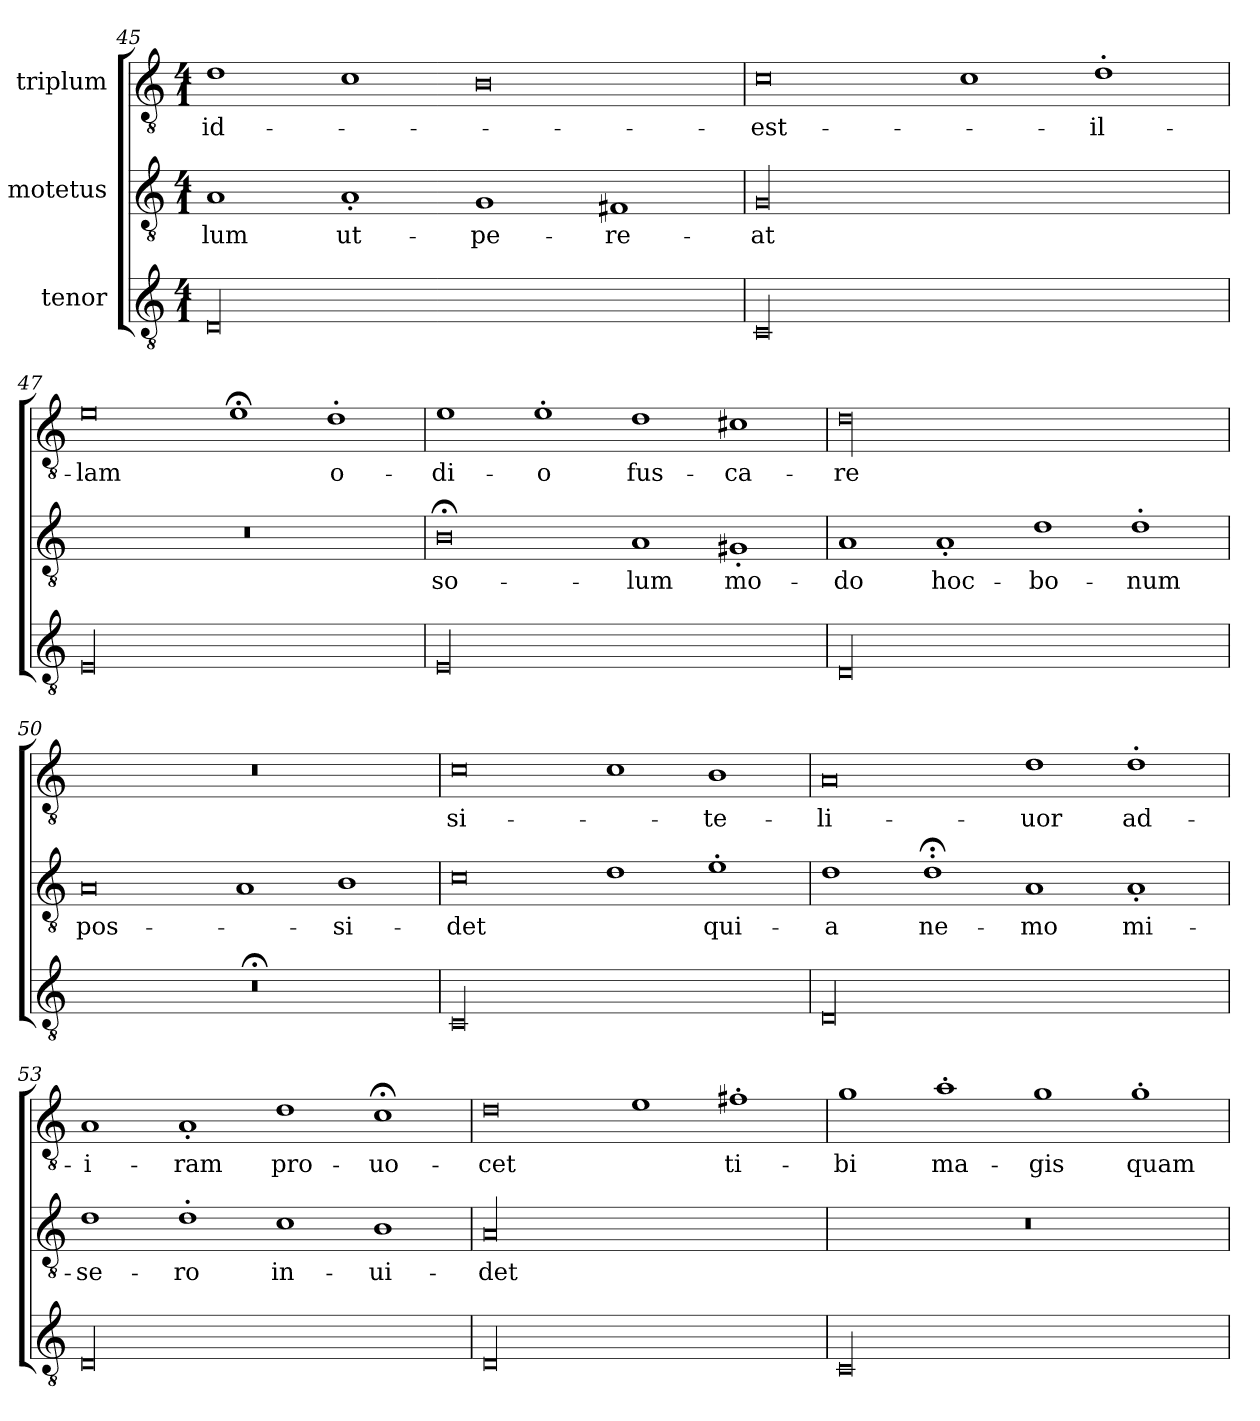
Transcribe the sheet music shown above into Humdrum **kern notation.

**kern	**kern	**text	**kern	**text
*part3	*part2	*part2	*part1	*part1
*staff3	*staff2	*staff2	*staff1	*staff1
*I"tenor	*I"motetus	*	*I"triplum	*
*clefGv2	*clefGv2	*	*clefGv2	*
*k[]	*k[]	*	*k[]	*
*C:	*C:	*	*C:	*
*M4/1	*M4/1	*	*M4/1	*
=45	=45	=45	=45	=45
00D/	1A/	-lum	1d\	id-
.	1A'/	ut-	1c\	.
.	1G/	pe-	0B\	.
.	1F#X/	-re-	.	.
=46	=46	=46	=46	=46
00C/	00G/	-at	0c\	est-
.	.	.	1c\	.
.	.	.	1d'\	il-
=47	=47	=47	=47	=47
00E/	00r	.	0e\	-lam
.	.	.	1e;<\	.
.	.	.	1d'\	o-
=48	=48	=48	=48	=48
00E/	0B;<\	so-	1e\	-di-
.	.	.	1e'\	-o
.	1A/	-lum	1d\	fus-
.	1G#X'/	mo-	1c#X\	-ca-
=49	=49	=49	=49	=49
00D/	1A/	-do	00d\	-re
.	1A'/	hoc-	.	.
.	1d\	bo-	.	.
.	1d'\	-num	.	.
=50	=50	=50	=50	=50
00r;<	0A/	pos-	00r	.
.	1A/	.	.	.
.	1B\	-si-	.	.
=51	=51	=51	=51	=51
00C/	0c\	-det	0c\	si-
.	1d\	.	1c\	.
.	1e'\	qui-	1B\	te-
!!LO:PB:g=z
=52	=52	=52	=52	=52
00D/	1d\	-a	0A/	li-
.	1d;<'\	ne-	.	.
.	1A/	-mo	1d\	-uor
.	1A'/	mi-	1d'\	ad-
=53	=53	=53	=53	=53
00D/	1d\	-se-	1A/	i-
.	1d'\	-ro	1A'/	-ram
.	1c\	in-	1d\	pro-
.	1B\	-ui-	1c;<\	-uo-
=54	=54	=54	=54	=54
00D/	00A/	-det	0d\	-cet
.	.	.	1e\	.
.	.	.	1f#X'\	ti-
=55	=55	=55	=55	=55
00C/	00r	.	1g\	-bi
.	.	.	1a'\	ma-
.	.	.	1g\	-gis
.	.	.	1g'\	quam-
=	=	=	=	=
*-	*-	*-	*-	*-
